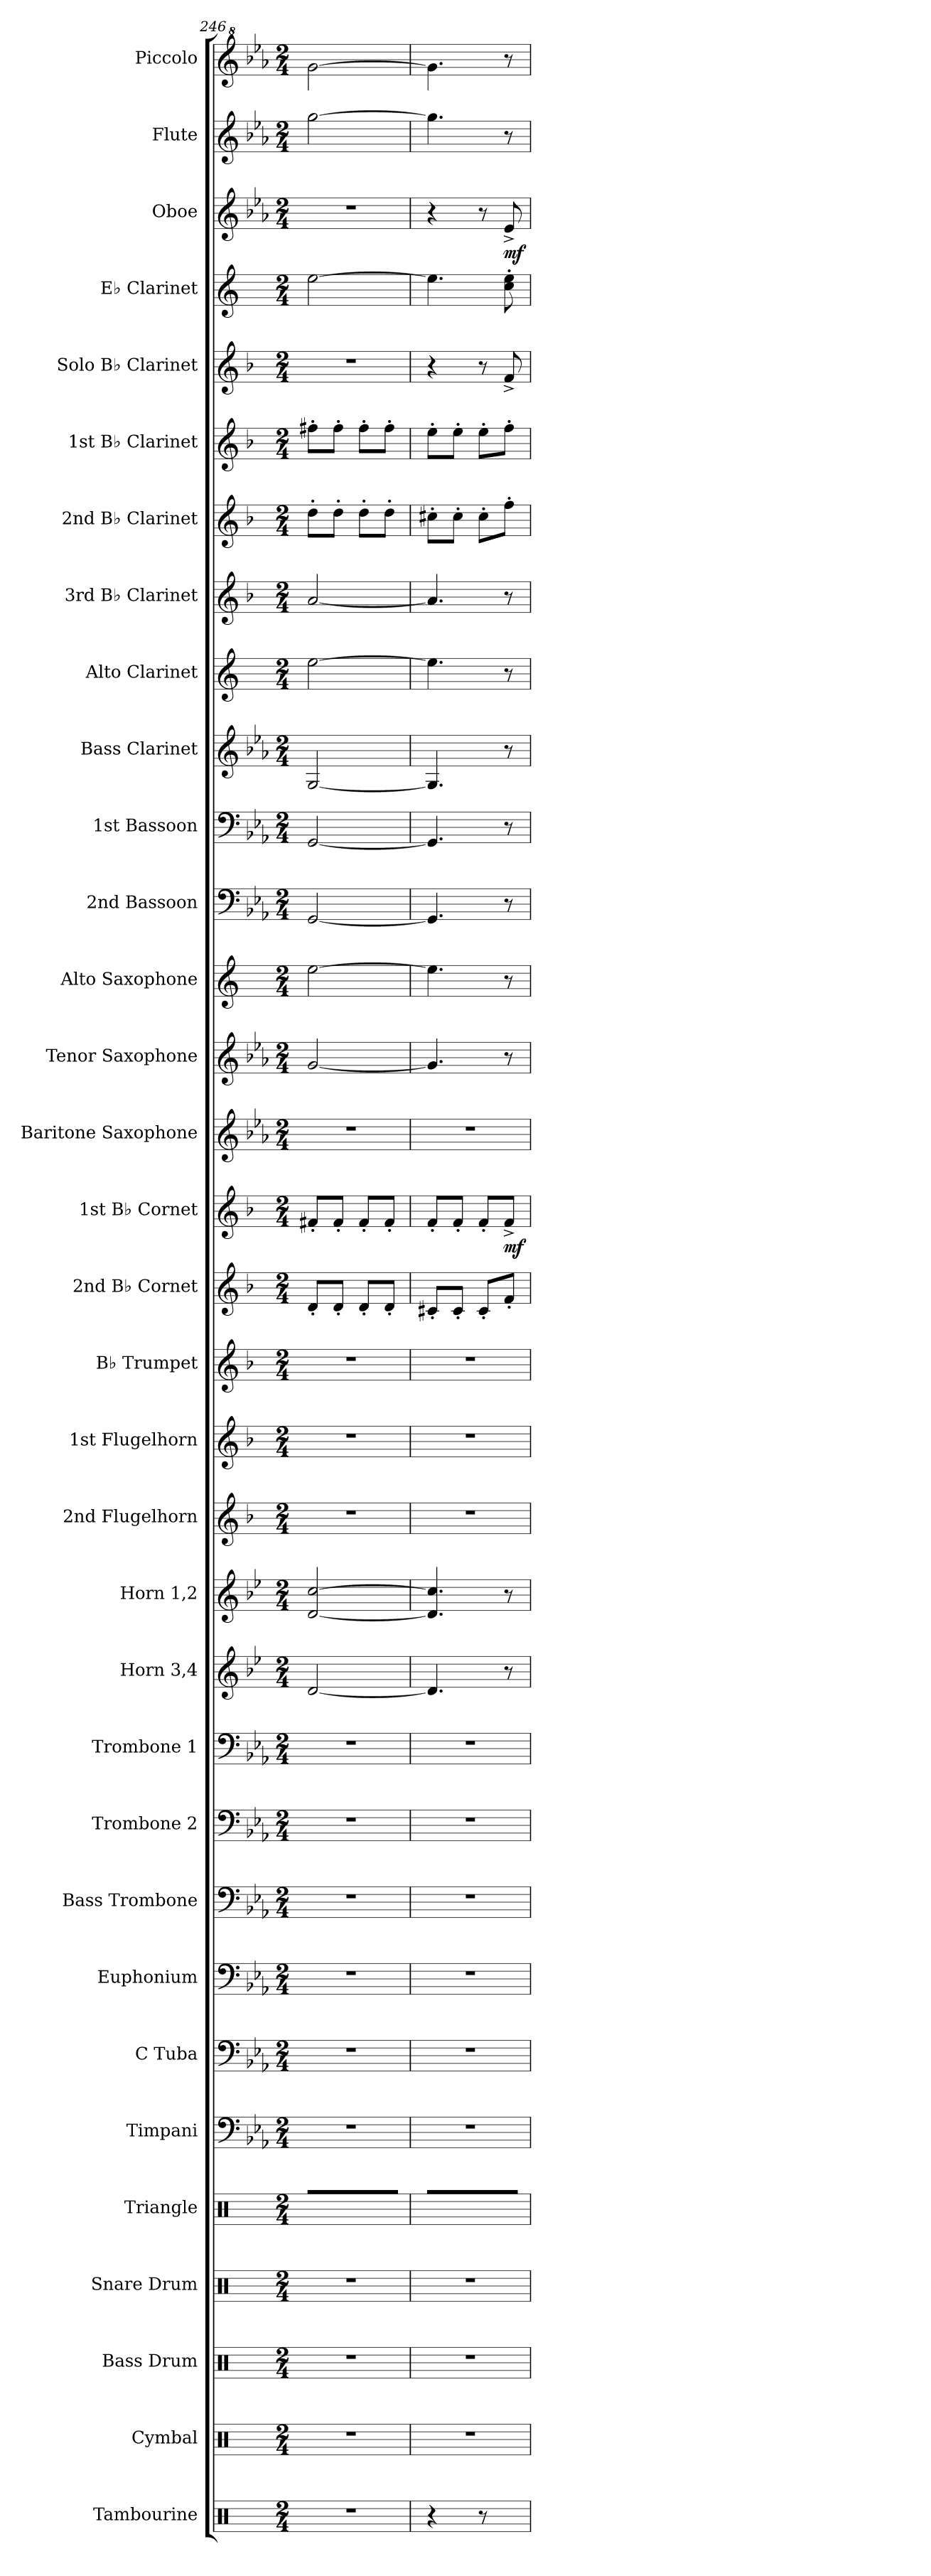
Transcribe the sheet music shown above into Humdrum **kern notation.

**kern	**kern	**kern	**kern	**kern	**kern	**kern	**kern	**kern	**kern	**kern	**kern	**kern	**kern	**kern	**kern	**kern	**kern	**dynam	**kern	**kern	**kern	**kern	**kern	**kern	**kern	**kern	**kern	**kern	**kern	**kern	**kern	**dynam	**kern	**kern
*part33	*part32	*part31	*part30	*part29	*part28	*part27	*part26	*part25	*part24	*part23	*part22	*part21	*part20	*part19	*part18	*part17	*part16	*part16	*part15	*part14	*part13	*part12	*part11	*part10	*part9	*part8	*part7	*part6	*part5	*part4	*part3	*part3	*part2	*part1
*staff33	*staff32	*staff31	*staff30	*staff29	*staff28	*staff27	*staff26	*staff25	*staff24	*staff23	*staff22	*staff21	*staff20	*staff19	*staff18	*staff17	*staff16	*staff16	*staff15	*staff14	*staff13	*staff12	*staff11	*staff10	*staff9	*staff8	*staff7	*staff6	*staff5	*staff4	*staff3	*staff3	*staff2	*staff1
*I"Tambourine	*I"Cymbal	*I"Bass Drum	*I"Snare Drum	*I"Triangle	*I"Timpani	*I"C Tuba	*I"Euphonium	*I"Bass Trombone	*I"Trombone 2	*I"Trombone 1	*I"Horn 3,4	*I"Horn 1,2	*I"2nd Flugelhorn	*I"1st Flugelhorn	*I"B♭ Trumpet	*I"2nd B♭ Cornet	*I"1st B♭ Cornet	*	*I"Baritone Saxophone	*I"Tenor Saxophone	*I"Alto Saxophone	*I"2nd Bassoon	*I"1st Bassoon	*I"Bass Clarinet	*I"Alto Clarinet	*I"3rd B♭ Clarinet	*I"2nd B♭ Clarinet	*I"1st B♭ Clarinet	*I"Solo B♭ Clarinet	*I"E♭ Clarinet	*I"Oboe	*	*I"Flute	*I"Piccolo
*I'Tamb.	*I'Cym.	*I'B. Dr.	*I'Sn. Dr.	*I'Trgl.	*I'Timp.	*I'C Tu.	*I'Eu.	*I'B. Trb.	*I'Trb. 2	*I'Trb. 1	*I'Hn. 3,4	*I'Hn. 1,2	*I'2nd Flghn.	*I'1st Flghn.	*I'B♭ Tpt.	*I'2nd B♭ Cnt.	*I'1st B♭ Cnt.	*	*I'Bar. Sax.	*I'T. Sax.	*I'A. Sax.	*I'2nd Bsn.	*I'1st Bsn.	*I'B. Cl.	*I'A. Cl.	*I'3rd B♭ Cl.	*I'2nd B♭ Cl.	*I'1st B♭ Cl.	*I'Solo B♭ Cl.	*I'E♭ Cl.	*I'Ob.	*	*I'Fl.	*I'Picc.
*clefX	*clefX	*clefX	*clefX	*clefX	*clefF4	*clefF4	*clefF4	*clefF4	*clefF4	*clefF4	*clefG2	*clefG2	*clefG2	*clefG2	*clefG2	*clefG2	*clefG2	*	*clefG2	*clefG2	*clefG2	*clefF4	*clefF4	*clefG2	*clefG2	*clefG2	*clefG2	*clefG2	*clefG2	*clefG2	*clefG2	*	*clefG2	*clefG^2
*	*	*	*	*	*	*	*	*	*	*	*ITrd4c7	*ITrd4c7	*ITrd1c2	*ITrd1c2	*ITrd1c2	*ITrd1c2	*ITrd1c2	*	*ITrd12c21	*ITrd8c14	*ITrd5c9	*	*	*ITrd8c14	*ITrd5c9	*ITrd1c2	*ITrd1c2	*ITrd1c2	*ITrd1c2	*ITrd-2c-3	*	*	*	*ITrd-7c-12
*k[]	*k[]	*k[]	*k[]	*k[]	*k[b-e-a-]	*k[b-e-a-]	*k[b-e-a-]	*k[b-e-a-]	*k[b-e-a-]	*k[b-e-a-]	*k[b-e-a-]	*k[b-e-a-]	*k[b-e-a-]	*k[b-e-a-]	*k[b-e-a-]	*k[b-e-a-]	*k[b-e-a-]	*	*k[b-e-a-]	*k[b-e-a-]	*k[b-e-a-]	*k[b-e-a-]	*k[b-e-a-]	*k[b-e-a-]	*k[b-e-a-]	*k[b-e-a-]	*k[b-e-a-]	*k[b-e-a-]	*k[b-e-a-]	*k[b-e-a-]	*k[b-e-a-]	*	*k[b-e-a-]	*k[b-e-a-]
*C:	*C:	*C:	*C:	*C:	*E-:	*E-:	*E-:	*E-:	*E-:	*E-:	*E-:	*E-:	*E-:	*E-:	*E-:	*E-:	*E-:	*	*E-:	*E-:	*E-:	*E-:	*E-:	*E-:	*E-:	*E-:	*E-:	*E-:	*E-:	*E-:	*E-:	*	*E-:	*E-:
*M2/4	*M2/4	*M2/4	*M2/4	*M2/4	*M2/4	*M2/4	*M2/4	*M2/4	*M2/4	*M2/4	*M2/4	*M2/4	*M2/4	*M2/4	*M2/4	*M2/4	*M2/4	*	*M2/4	*M2/4	*M2/4	*M2/4	*M2/4	*M2/4	*M2/4	*M2/4	*M2/4	*M2/4	*M2/4	*M2/4	*M2/4	*	*M2/4	*M2/4
=246	=246	=246	=246	=246	=246	=246	=246	=246	=246	=246	=246	=246	=246	=246	=246	=246	=246	=246	=246	=246	=246	=246	=246	=246	=246	=246	=246	=246	=246	=246	=246	=246	=246	=246
*	*	*	*	*tremolo	*	*	*	*	*	*	*	*	*	*	*	*	*	*	*	*	*	*	*	*	*	*	*	*	*	*	*	*	*	*
2r	2r	2r	2r	16R\LL	2r	2r	2r	2r	2r	2r	[2G/	[2G/ [2f/	2r	2r	2r	8c'/L	8en'/L	.	2r	[2G/	[2g\	[2GG/	[2GG/	[2GG/	[2g\	[2g/	8cc'\L	8een'\L	2r	[2gg\	2r	.	[2gg\	[2ggg\
.	.	.	.	16R\	.	.	.	.	.	.	.	.	.	.	.	.	.	.	.	.	.	.	.	.	.	.	.	.	.	.	.	.	.	.
.	.	.	.	16R\	.	.	.	.	.	.	.	.	.	.	.	8c'/J	8e'/J	.	.	.	.	.	.	.	.	.	8cc'\J	8ee'\J	.	.	.	.	.	.
.	.	.	.	16R\	.	.	.	.	.	.	.	.	.	.	.	.	.	.	.	.	.	.	.	.	.	.	.	.	.	.	.	.	.	.
.	.	.	.	16R\	.	.	.	.	.	.	.	.	.	.	.	8c'/L	8e'/L	.	.	.	.	.	.	.	.	.	8cc'\L	8ee'\L	.	.	.	.	.	.
.	.	.	.	16R\	.	.	.	.	.	.	.	.	.	.	.	.	.	.	.	.	.	.	.	.	.	.	.	.	.	.	.	.	.	.
.	.	.	.	16R\	.	.	.	.	.	.	.	.	.	.	.	8c'/J	8e'/J	.	.	.	.	.	.	.	.	.	8cc'\J	8ee'\J	.	.	.	.	.	.
.	.	.	.	16R\JJ	.	.	.	.	.	.	.	.	.	.	.	.	.	.	.	.	.	.	.	.	.	.	.	.	.	.	.	.	.	.
=247	=247	=247	=247	=247	=247	=247	=247	=247	=247	=247	=247	=247	=247	=247	=247	=247	=247	=247	=247	=247	=247	=247	=247	=247	=247	=247	=247	=247	=247	=247	=247	=247	=247	=247
4r	2r	2r	2r	16R\LL	2r	2r	2r	2r	2r	2r	4.G/]	4.G/] 4.f/]	2r	2r	2r	8Bn'/L	8e-'/L	.	2r	4.G/]	4.g\]	4.GG/]	4.GG/]	4.GG/]	4.g\]	4.g/]	8bn'\L	8dd'\L	4r	4.gg\]	4r	.	4.gg\]	4.ggg\]
.	.	.	.	16R\	.	.	.	.	.	.	.	.	.	.	.	.	.	.	.	.	.	.	.	.	.	.	.	.	.	.	.	.	.	.
.	.	.	.	16R\	.	.	.	.	.	.	.	.	.	.	.	8B'/J	8e-'/J	.	.	.	.	.	.	.	.	.	8b'\J	8dd'\J	.	.	.	.	.	.
.	.	.	.	16R\	.	.	.	.	.	.	.	.	.	.	.	.	.	.	.	.	.	.	.	.	.	.	.	.	.	.	.	.	.	.
8r	.	.	.	16R\	.	.	.	.	.	.	.	.	.	.	.	8B'/L	8e-'/L	.	.	.	.	.	.	.	.	.	8b'\L	8dd'\L	8r	.	8r	.	.	.
.	.	.	.	16R\	.	.	.	.	.	.	.	.	.	.	.	.	.	.	.	.	.	.	.	.	.	.	.	.	.	.	.	.	.	.
!	!	!	!	!	!	!	!	!	!	!	!	!	!	!	!	!	!	!LO:DY:b	!	!	!	!	!	!	!	!	!	!	!	!	!	!LO:DY:b	!	!
8R\	.	.	.	16R\	.	.	.	.	.	.	8r	8r	.	.	.	8e-'/J	8e-^/J	mf	.	8r	8r	8r	8r	8r	8r	8r	8ee-'\J	8ee-'\J	8e-^/	8ee-\' 8gg\'	8e-^/	mf	8r	8r
.	.	.	.	16R\JJ	.	.	.	.	.	.	.	.	.	.	.	.	.	.	.	.	.	.	.	.	.	.	.	.	.	.	.	.	.	.
*	*	*	*	*Xtremolo	*	*	*	*	*	*	*	*	*	*	*	*	*	*	*	*	*	*	*	*	*	*	*	*	*	*	*	*	*	*
=	=	=	=	=	=	=	=	=	=	=	=	=	=	=	=	=	=	=	=	=	=	=	=	=	=	=	=	=	=	=	=	=	=	=
*-	*-	*-	*-	*-	*-	*-	*-	*-	*-	*-	*-	*-	*-	*-	*-	*-	*-	*-	*-	*-	*-	*-	*-	*-	*-	*-	*-	*-	*-	*-	*-	*-	*-	*-
